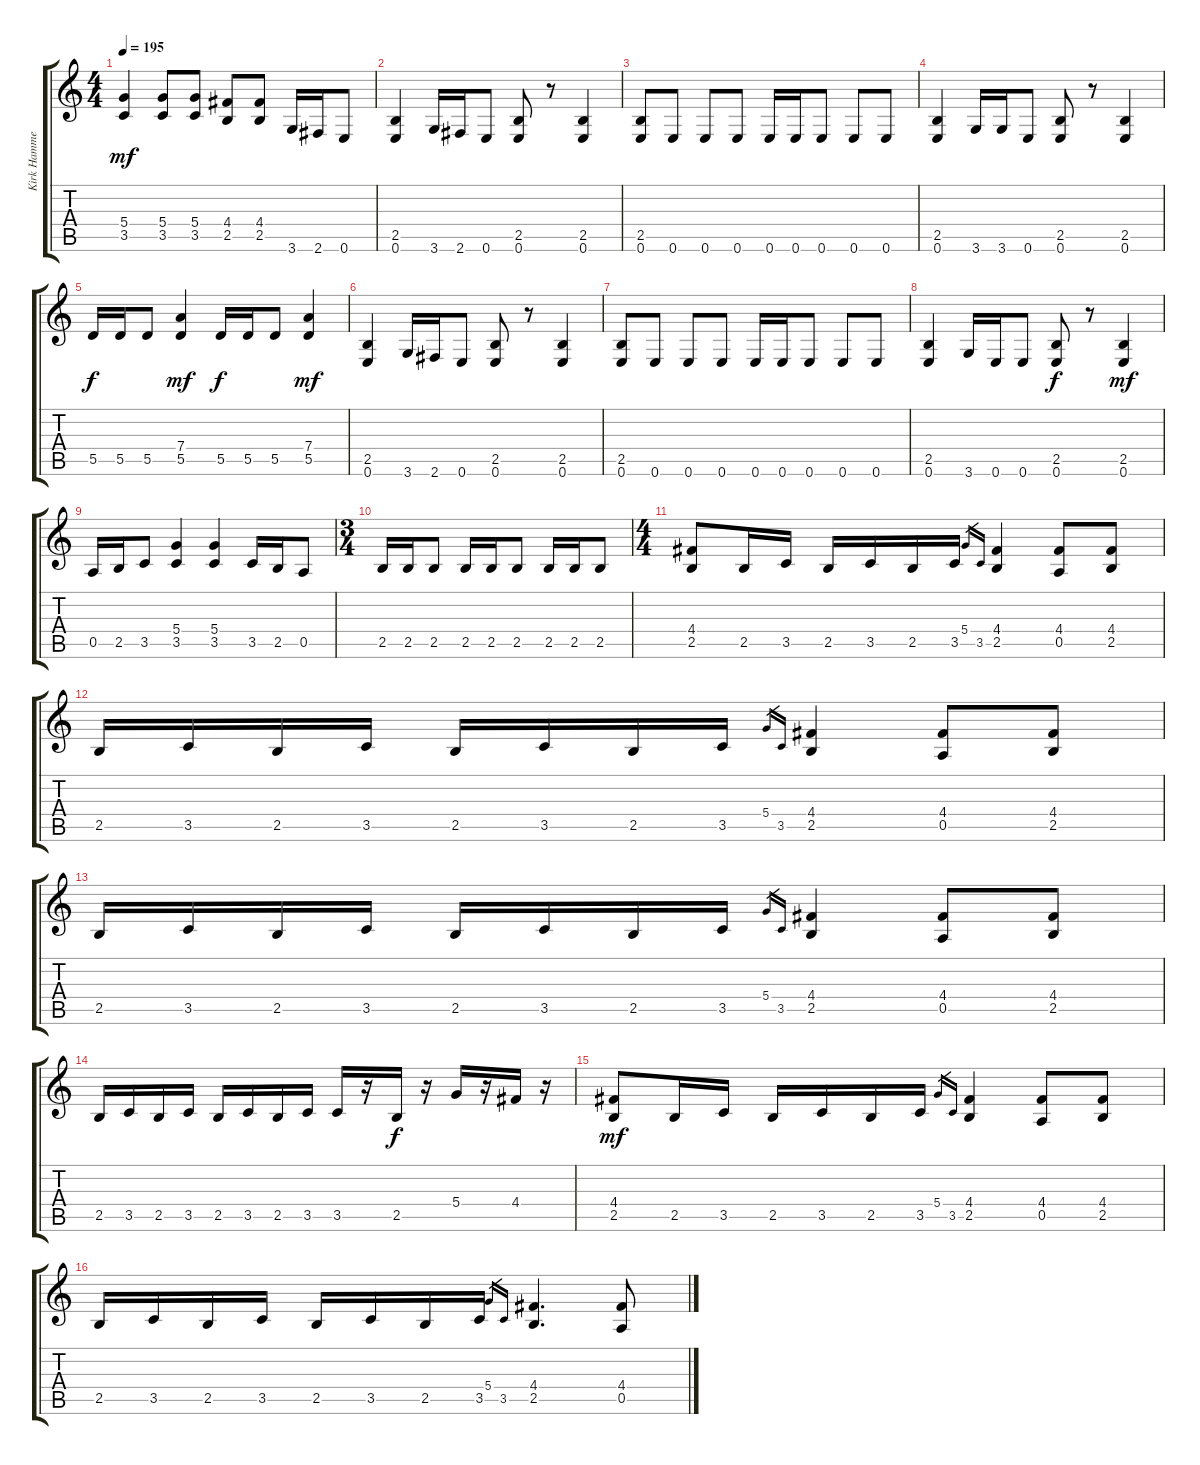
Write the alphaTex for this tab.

\track ("Kirk Hammet" "Kirk Hamme") {instrument distortionguitar}
\staff {score tabs}
\tuning (E4 B3 G3 D3 A2 E2) {hide}
\ts (4 4)
\tempo 195
\clef g2
\ks c
(5.4 3.5).4{dy mf} (5.4 3.5).8 (5.4 3.5).8 (4.4 2.5).8 (4.4 2.5).8 3.6.16 2.6.16 0.6.8 |
(2.5 0.6).4 3.6.16 2.6.16 0.6.8 (2.5 0.6).8 r.8 (2.5 0.6).4 |
(2.5 0.6).8 0.6.8 0.6.8 0.6.8 0.6.16 0.6.16 0.6.8 0.6.8 0.6.8 |
(2.5 0.6).4 3.6.16 3.6.16 0.6.8 (2.5 0.6).8 r.8 (2.5 0.6).4 |
5.5.16{dy f} 5.5.16 5.5.8 (7.4 5.5).4{dy mf} 5.5.16{dy f} 5.5.16 5.5.8 (7.4 5.5).4{dy mf} |
(2.5 0.6).4 3.6.16 2.6.16 0.6.8 (2.5 0.6).8 r.8 (2.5 0.6).4 |
(2.5 0.6).8 0.6.8 0.6.8 0.6.8 0.6.16 0.6.16 0.6.8 0.6.8 0.6.8 |
(2.5 0.6).4 3.6.16 0.6.16 0.6.8 (2.5 0.6).8{dy f} r.8 (2.5 0.6).4{dy mf} |
0.5.16 2.5.16 3.5.8 (5.4 3.5).4 (5.4 3.5).4 3.5.16 2.5.16 0.5.8 |
\ts (3 4)
2.5.16 2.5.16 2.5.8 2.5.16 2.5.16 2.5.8 2.5.16 2.5.16 2.5.8 |
\ts (4 4)
(4.4 2.5).8 2.5.16 3.5.16 2.5.16 3.5.16 2.5.16 3.5.16 5.4.16{gr} 3.5.16{gr} (4.4 2.5).4 (4.4 0.5).8 (4.4 2.5).8 |
2.5.16 3.5.16 2.5.16 3.5.16 2.5.16 3.5.16 2.5.16 3.5.16 5.4.16{gr} 3.5.16{gr} (4.4 2.5).4 (4.4 0.5).8 (4.4 2.5).8 |
2.5.16 3.5.16 2.5.16 3.5.16 2.5.16 3.5.16 2.5.16 3.5.16 5.4.16{gr} 3.5.16{gr} (4.4 2.5).4 (4.4 0.5).8 (4.4 2.5).8 |
2.5.16 3.5.16 2.5.16 3.5.16 2.5.16 3.5.16 2.5.16 3.5.16 3.5.16 r.16 2.5.16{dy f} r.16 5.4.16 r.16 4.4.16 r.16 |
(4.4 2.5).8{dy mf} 2.5.16 3.5.16 2.5.16 3.5.16 2.5.16 3.5.16 5.4.16{gr} 3.5.16{gr} (4.4 2.5).4 (4.4 0.5).8 (4.4 2.5).8 |
2.5.16 3.5.16 2.5.16 3.5.16 2.5.16 3.5.16 2.5.16 3.5.16 5.4.16{gr} 3.5.16{gr} (4.4 2.5).4{d} (4.4 0.5).8
